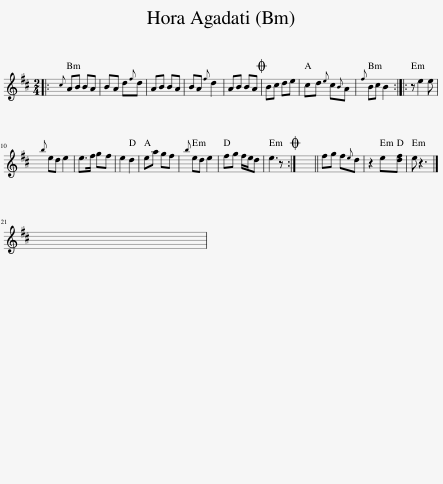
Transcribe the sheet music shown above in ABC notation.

X:1
L:1/8
M:2/4
I:linebreak $
K:Bmin
V:1 treble
V:1
|:{c} AB BA | BA d{f}d | AB BA | BA{f} d2 | AB BA | %5
O Bc de | cd{e} c{B}A |{f} Bc B2 :: z e2 e |${b} ed e2 | %10
 e>f gf | e2 d2 | ea gf |{b} ed e2 | fg f/e/d | %15
 e3 z :|O x4 || fg f{e}d | z2 e[df] | e z3 |]$ %20
 x4 x4 x4 x4 x4 x4 | %21
